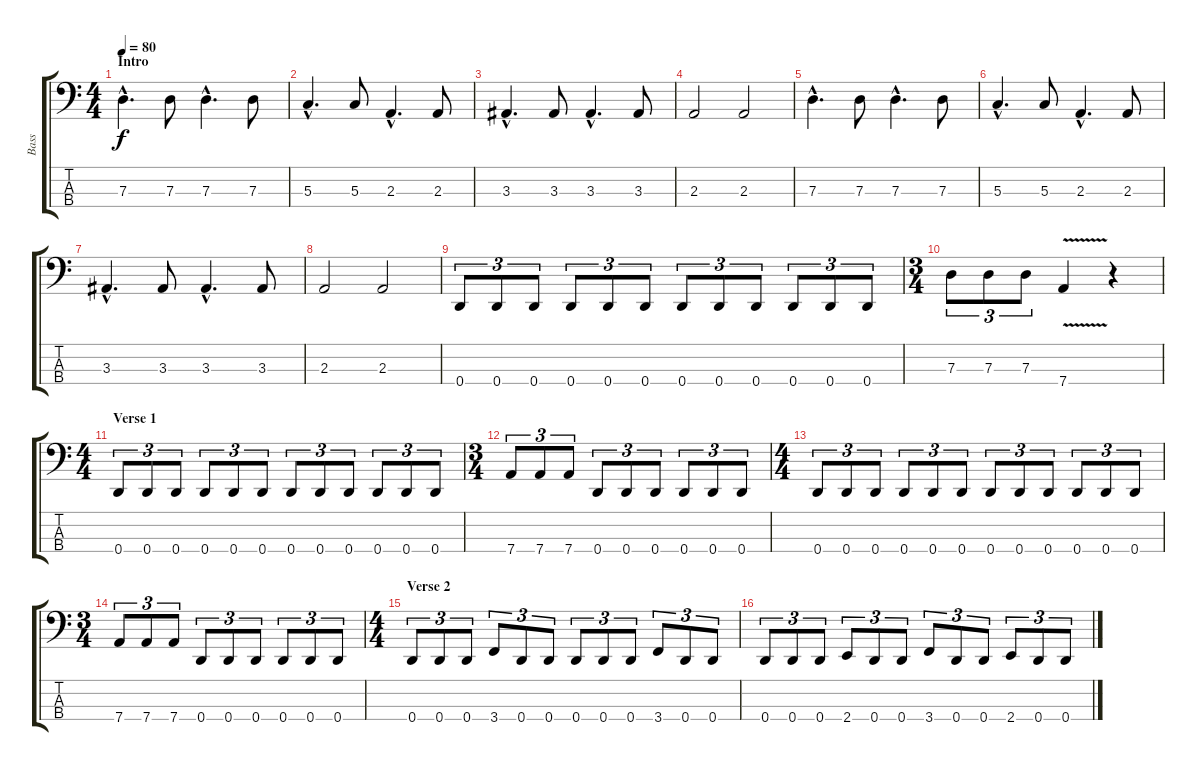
\track ("Bass" "Bass") {instrument electricbasspick}
\staff {score tabs}
\tuning (F2 C2 G1 D1) {hide}
\ts (4 4)
\section ("" "Intro")
\tempo 80
\clef f4
\ks c
7.3{hac}.4{d dy f instrument electricbasspick} 7.3.8 7.3{hac}.4{d} 7.3.8 |
5.3{hac}.4{d} 5.3.8 2.3{hac}.4{d} 2.3.8 |
3.3{hac}.4{d} 3.3.8 3.3{hac}.4{d} 3.3.8 |
2.3.2 2.3.2 |
7.3{hac}.4{d} 7.3.8 7.3{hac}.4{d} 7.3.8 |
5.3{hac}.4{d} 5.3.8 2.3{hac}.4{d} 2.3.8 |
3.3{hac}.4{d} 3.3.8 3.3{hac}.4{d} 3.3.8 |
2.3.2 2.3.2 |
0.4.8{tu (3 2)} 0.4.8{tu (3 2)} 0.4.8{tu (3 2)} 0.4.8{tu (3 2)} 0.4.8{tu (3 2)} 0.4.8{tu (3 2)} 0.4.8{tu (3 2)} 0.4.8{tu (3 2)} 0.4.8{tu (3 2)} 0.4.8{tu (3 2)} 0.4.8{tu (3 2)} 0.4.8{tu (3 2)} |
\ts (3 4)
7.3.8{tu (3 2)} 7.3.8{tu (3 2)} 7.3.8{tu (3 2)} 7.4{v}.4 r.4 |
\ts (4 4)
\section ("" "Verse 1")
0.4.8{tu (3 2)} 0.4.8{tu (3 2)} 0.4.8{tu (3 2)} 0.4.8{tu (3 2)} 0.4.8{tu (3 2)} 0.4.8{tu (3 2)} 0.4.8{tu (3 2)} 0.4.8{tu (3 2)} 0.4.8{tu (3 2)} 0.4.8{tu (3 2)} 0.4.8{tu (3 2)} 0.4.8{tu (3 2)} |
\ts (3 4)
7.4.8{tu (3 2)} 7.4.8{tu (3 2)} 7.4.8{tu (3 2)} 0.4.8{tu (3 2)} 0.4.8{tu (3 2)} 0.4.8{tu (3 2)} 0.4.8{tu (3 2)} 0.4.8{tu (3 2)} 0.4.8{tu (3 2)} |
\ts (4 4)
0.4.8{tu (3 2)} 0.4.8{tu (3 2)} 0.4.8{tu (3 2)} 0.4.8{tu (3 2)} 0.4.8{tu (3 2)} 0.4.8{tu (3 2)} 0.4.8{tu (3 2)} 0.4.8{tu (3 2)} 0.4.8{tu (3 2)} 0.4.8{tu (3 2)} 0.4.8{tu (3 2)} 0.4.8{tu (3 2)} |
\ts (3 4)
7.4.8{tu (3 2)} 7.4.8{tu (3 2)} 7.4.8{tu (3 2)} 0.4.8{tu (3 2)} 0.4.8{tu (3 2)} 0.4.8{tu (3 2)} 0.4.8{tu (3 2)} 0.4.8{tu (3 2)} 0.4.8{tu (3 2)} |
\ts (4 4)
\section ("" "Verse 2")
0.4.8{tu (3 2)} 0.4.8{tu (3 2)} 0.4.8{tu (3 2)} 3.4.8{tu (3 2)} 0.4.8{tu (3 2)} 0.4.8{tu (3 2)} 0.4.8{tu (3 2)} 0.4.8{tu (3 2)} 0.4.8{tu (3 2)} 3.4.8{tu (3 2)} 0.4.8{tu (3 2)} 0.4.8{tu (3 2)} |
0.4.8{tu (3 2)} 0.4.8{tu (3 2)} 0.4.8{tu (3 2)} 2.4.8{tu (3 2)} 0.4.8{tu (3 2)} 0.4.8{tu (3 2)} 3.4.8{tu (3 2)} 0.4.8{tu (3 2)} 0.4.8{tu (3 2)} 2.4.8{tu (3 2)} 0.4.8{tu (3 2)} 0.4.8{tu (3 2)}
